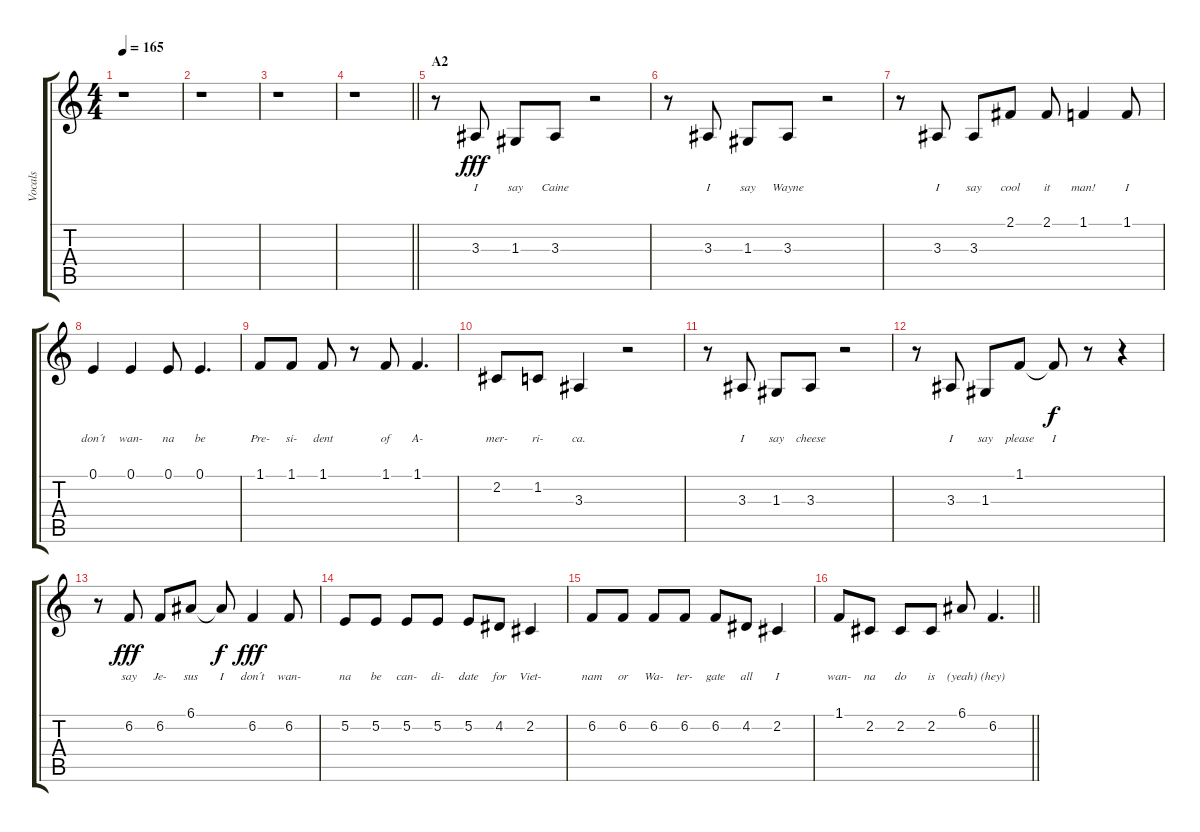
\track ("Vocals" "Vocals") {instrument lead6voice}
\staff {score tabs}
\tuning (E4 B3 G3 D3 A2 E2) {hide}
\ts (4 4)
\tempo 165
\clef g2
\ks c
r.1{dy fff} |
r.1 |
r.1 |
\barLineRight lightlight
r.1 |
\section ("" "A2")
r.8 3.3.8{lyrics (0 "") lyrics (1 "I") lyrics (2 "") lyrics (3 "") lyrics (4 "")} 1.3.8{lyrics (0 "") lyrics (1 "say") lyrics (2 "") lyrics (3 "") lyrics (4 "")} 3.3.8{lyrics (0 "") lyrics (1 "Caine") lyrics (2 "") lyrics (3 "") lyrics (4 "")} r.2 |
r.8 3.3.8{lyrics (0 "") lyrics (1 "I") lyrics (2 "") lyrics (3 "") lyrics (4 "")} 1.3.8{lyrics (0 "") lyrics (1 "say") lyrics (2 "") lyrics (3 "") lyrics (4 "")} 3.3.8{lyrics (0 "") lyrics (1 "Wayne") lyrics (2 "") lyrics (3 "") lyrics (4 "")} r.2 |
r.8 3.3.8{lyrics (0 "") lyrics (1 "I") lyrics (2 "") lyrics (3 "") lyrics (4 "")} 3.3.8{lyrics (0 "") lyrics (1 "say") lyrics (2 "") lyrics (3 "") lyrics (4 "")} 2.1.8{lyrics (0 "") lyrics (1 "cool") lyrics (2 "") lyrics (3 "") lyrics (4 "")} 2.1.8{lyrics (0 "") lyrics (1 "it") lyrics (2 "") lyrics (3 "") lyrics (4 "")} 1.1.4{lyrics (0 "") lyrics (1 "man!") lyrics (2 "") lyrics (3 "") lyrics (4 "")} 1.1.8{lyrics (0 "") lyrics (1 "I") lyrics (2 "") lyrics (3 "") lyrics (4 "")} |
0.1.4{lyrics (0 "") lyrics (1 "don´t") lyrics (2 "") lyrics (3 "") lyrics (4 "")} 0.1.4{lyrics (0 "") lyrics (1 "wan-") lyrics (2 "") lyrics (3 "") lyrics (4 "")} 0.1.8{lyrics (0 "") lyrics (1 "na") lyrics (2 "") lyrics (3 "") lyrics (4 "")} 0.1.4{d lyrics (0 "") lyrics (1 "be") lyrics (2 "") lyrics (3 "") lyrics (4 "")} |
1.1.8{lyrics (0 "") lyrics (1 "Pre-") lyrics (2 "") lyrics (3 "") lyrics (4 "")} 1.1.8{lyrics (0 "") lyrics (1 "si-") lyrics (2 "") lyrics (3 "") lyrics (4 "")} 1.1.8{lyrics (0 "") lyrics (1 "dent") lyrics (2 "") lyrics (3 "") lyrics (4 "")} r.8 1.1.8{lyrics (0 "") lyrics (1 "of") lyrics (2 "") lyrics (3 "") lyrics (4 "")} 1.1.4{d lyrics (0 "") lyrics (1 "A-") lyrics (2 "") lyrics (3 "") lyrics (4 "")} |
2.2.8{lyrics (0 "") lyrics (1 "mer-") lyrics (2 "") lyrics (3 "") lyrics (4 "")} 1.2.8{lyrics (0 "") lyrics (1 "ri-") lyrics (2 "") lyrics (3 "") lyrics (4 "")} 3.3.4{lyrics (0 "") lyrics (1 "ca.") lyrics (2 "") lyrics (3 "") lyrics (4 "")} r.2 |
r.8 3.3.8{lyrics (0 "") lyrics (1 "I") lyrics (2 "") lyrics (3 "") lyrics (4 "")} 1.3.8{lyrics (0 "") lyrics (1 "say") lyrics (2 "") lyrics (3 "") lyrics (4 "")} 3.3.8{lyrics (0 "") lyrics (1 "cheese") lyrics (2 "") lyrics (3 "") lyrics (4 "")} r.2 |
r.8 3.3.8{lyrics (0 "") lyrics (1 "I") lyrics (2 "") lyrics (3 "") lyrics (4 "")} 1.3.8{lyrics (0 "") lyrics (1 "say") lyrics (2 "") lyrics (3 "") lyrics (4 "")} 1.1.8{lyrics (0 "") lyrics (1 "please") lyrics (2 "") lyrics (3 "") lyrics (4 "")} 1.1{t}.8{lyrics (0 "") lyrics (1 "I") lyrics (2 "") lyrics (3 "") lyrics (4 "") dy f} r.8 r.4 |
r.8 6.2.8{lyrics (0 "") lyrics (1 "say") lyrics (2 "") lyrics (3 "") lyrics (4 "") dy fff} 6.2.8{lyrics (0 "") lyrics (1 "Je-") lyrics (2 "") lyrics (3 "") lyrics (4 "")} 6.1.8{lyrics (0 "") lyrics (1 "sus") lyrics (2 "") lyrics (3 "") lyrics (4 "")} 6.1{t}.8{lyrics (0 "") lyrics (1 "I") lyrics (2 "") lyrics (3 "") lyrics (4 "") dy f} 6.2.4{lyrics (0 "") lyrics (1 "don´t") lyrics (2 "") lyrics (3 "") lyrics (4 "") dy fff} 6.2.8{lyrics (0 "") lyrics (1 "wan-") lyrics (2 "") lyrics (3 "") lyrics (4 "")} |
5.2.8{lyrics (0 "") lyrics (1 "na") lyrics (2 "") lyrics (3 "") lyrics (4 "")} 5.2.8{lyrics (0 "") lyrics (1 "be") lyrics (2 "") lyrics (3 "") lyrics (4 "")} 5.2.8{lyrics (0 "") lyrics (1 "can-") lyrics (2 "") lyrics (3 "") lyrics (4 "")} 5.2.8{lyrics (0 "") lyrics (1 "di-") lyrics (2 "") lyrics (3 "") lyrics (4 "")} 5.2.8{lyrics (0 "") lyrics (1 "date") lyrics (2 "") lyrics (3 "") lyrics (4 "")} 4.2.8{lyrics (0 "") lyrics (1 "for") lyrics (2 "") lyrics (3 "") lyrics (4 "")} 2.2.4{lyrics (0 "") lyrics (1 "Viet-") lyrics (2 "") lyrics (3 "") lyrics (4 "")} |
6.2.8{lyrics (0 "") lyrics (1 "nam") lyrics (2 "") lyrics (3 "") lyrics (4 "")} 6.2.8{lyrics (0 "") lyrics (1 "or") lyrics (2 "") lyrics (3 "") lyrics (4 "")} 6.2.8{lyrics (0 "") lyrics (1 "Wa-") lyrics (2 "") lyrics (3 "") lyrics (4 "")} 6.2.8{lyrics (0 "") lyrics (1 "ter-") lyrics (2 "") lyrics (3 "") lyrics (4 "")} 6.2.8{lyrics (0 "") lyrics (1 "gate") lyrics (2 "") lyrics (3 "") lyrics (4 "")} 4.2.8{lyrics (0 "") lyrics (1 "all") lyrics (2 "") lyrics (3 "") lyrics (4 "")} 2.2.4{lyrics (0 "") lyrics (1 "I") lyrics (2 "") lyrics (3 "") lyrics (4 "")} |
\barLineRight lightlight
1.1.8{lyrics (0 "") lyrics (1 "wan-") lyrics (2 "") lyrics (3 "") lyrics (4 "")} 2.2.8{lyrics (0 "") lyrics (1 "na") lyrics (2 "") lyrics (3 "") lyrics (4 "")} 2.2.8{lyrics (0 "") lyrics (1 "do") lyrics (2 "") lyrics (3 "") lyrics (4 "")} 2.2.8{lyrics (0 "") lyrics (1 "is") lyrics (2 "") lyrics (3 "") lyrics (4 "")} 6.1.8{lyrics (0 "") lyrics (1 "(yeah)") lyrics (2 "") lyrics (3 "") lyrics (4 "")} 6.2.4{d lyrics (0 "") lyrics (1 "(hey)") lyrics (2 "") lyrics (3 "") lyrics (4 "")}
